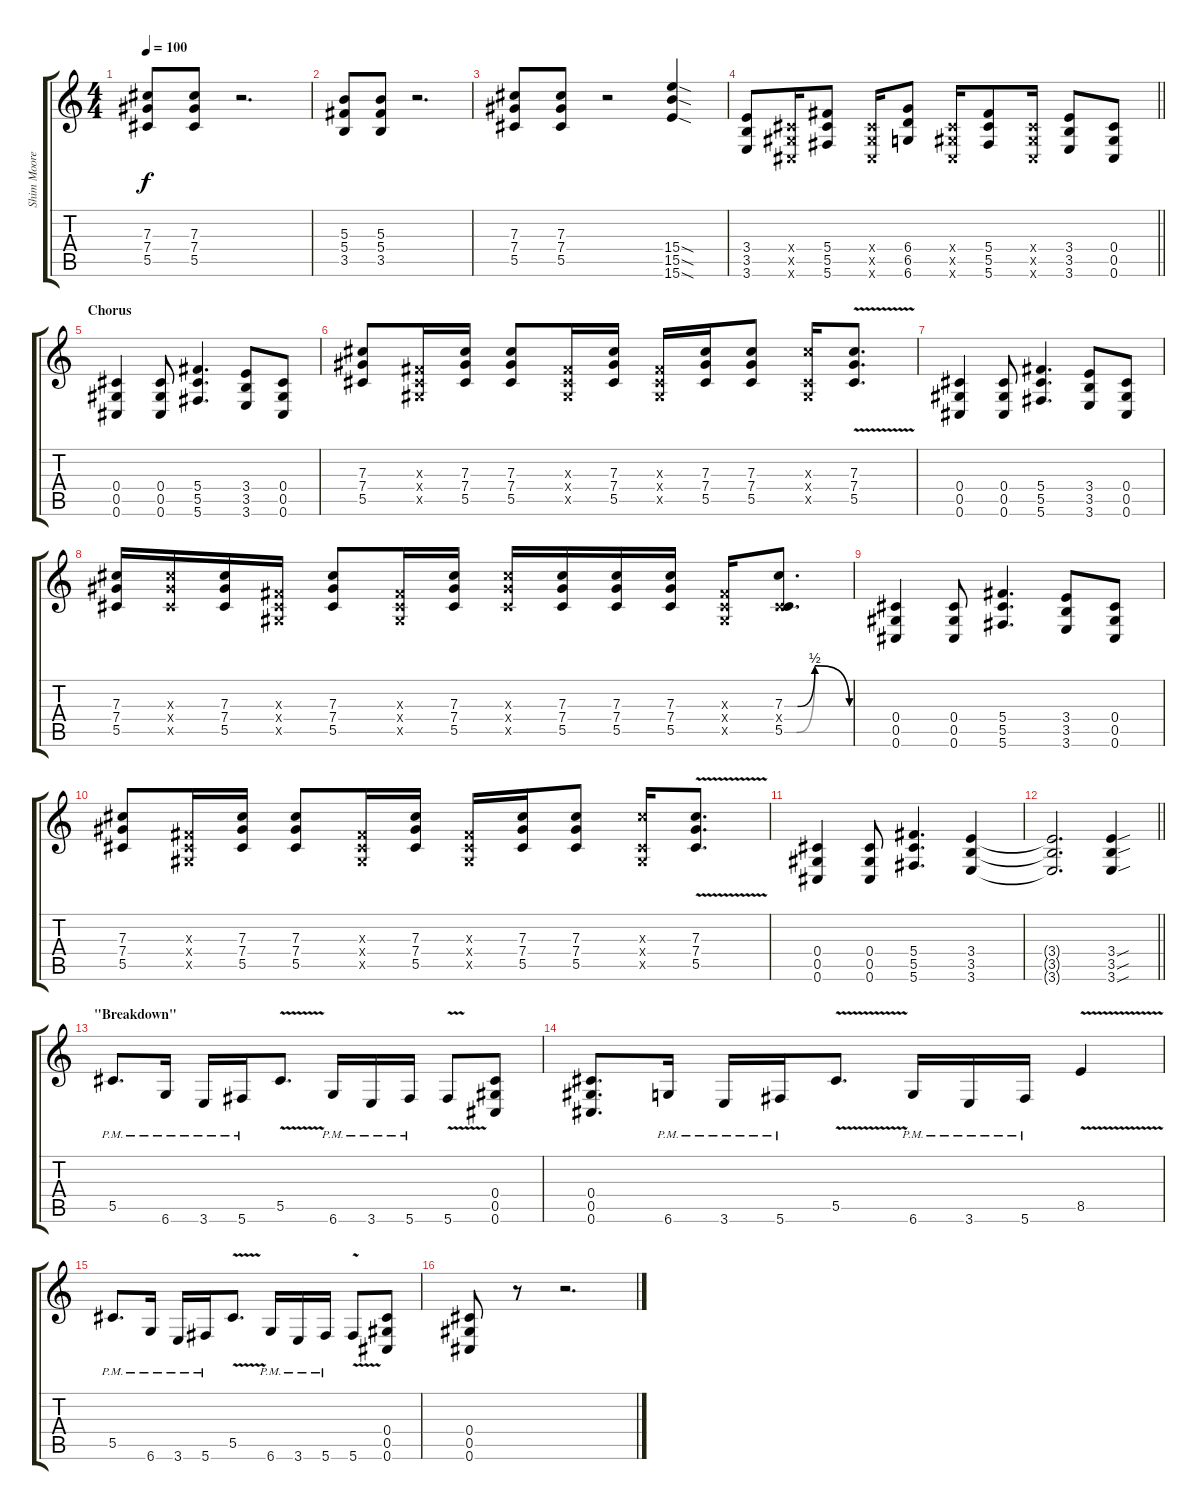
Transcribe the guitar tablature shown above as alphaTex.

\track ("Shim Moore" "Shim Moore") {instrument distortionguitar}
\staff {score tabs}
\tuning (Eb4 Bb3 Gb3 Db3 Ab2 Db2) {hide}
\ts (4 4)
\tempo 100
\clef g2
\ks c
(7.3 7.4 5.5).8{dy f} (7.3 7.4 5.5).8 r.2{d} |
(5.3 5.4 3.5).8 (5.3 5.4 3.5).8 r.2{d} |
(7.3 7.4 5.5).8 (7.3 7.4 5.5).8 r.2 (15.4{sod} 15.5{sod} 15.6{sod}).4 |
\barLineRight lightlight
(3.4 3.5 3.6).8 (0.4{x} 0.5{x} 0.6{x}).16 (5.4 5.5 5.6).8 (0.4{x} 0.5{x} 0.6{x}).16 (6.4 6.5 6.6).8 (0.4{x} 0.5{x} 0.6{x}).16 (5.4 5.5 5.6).8 (0.4{x} 0.5{x} 0.6{x}).16 (3.4 3.5 3.6).8 (0.4 0.5 0.6).8 |
\section ("" "Chorus")
(0.4 0.5 0.6).4 (0.4 0.5 0.6).8 (5.4 5.5 5.6).4{d} (3.4 3.5 3.6).8 (0.4 0.5 0.6).8 |
(7.3 7.4 5.5).8 (0.3{x} 0.4{x} 0.5{x}).16 (7.3 7.4 5.5).16 (7.3 7.4 5.5).8 (0.3{x} 0.4{x} 0.5{x}).16 (7.3 7.4 5.5).16 (0.3{x} 0.4{x} 0.5{x}).16 (7.3 7.4 5.5).16 (7.3 7.4 5.5).8 (7.3{x} 0.4{x} 0.5{x}).16 (7.3{v} 7.4 5.5).8{d} |
(0.4 0.5 0.6).4 (0.4 0.5 0.6).8 (5.4 5.5 5.6).4{d} (3.4 3.5 3.6).8 (0.4 0.5 0.6).8 |
(7.3 7.4 5.5).16 (7.3{x} 7.4{x} 5.5{x}).16 (7.3 7.4 5.5).16 (0.3{x} 0.4{x} 0.5{x}).16 (7.3 7.4 5.5).8 (0.3{x} 0.4{x} 0.5{x}).16 (7.3 7.4 5.5).16 (7.3{x} 7.4{x} 5.5{x}).16 (7.3 7.4 5.5).16 (7.3 7.4 5.5).16 (7.3 7.4 5.5).16 (0.3{x} 0.4{x} 0.5{x}).16 (7.3{be (custom 0 0 12 0 28 2 60 0)} 0.4{x} 5.5{be (custom 0 0 11 0 28 2 60 0)}).8{d} |
(0.4 0.5 0.6).4 (0.4 0.5 0.6).8 (5.4 5.5 5.6).4{d} (3.4 3.5 3.6).8 (0.4 0.5 0.6).8 |
(7.3 7.4 5.5).8 (0.3{x} 0.4{x} 0.5{x}).16 (7.3 7.4 5.5).16 (7.3 7.4 5.5).8 (0.3{x} 0.4{x} 0.5{x}).16 (7.3 7.4 5.5).16 (0.3{x} 0.4{x} 0.5{x}).16 (7.3 7.4 5.5).16 (7.3 7.4 5.5).8 (7.3{x} 0.4{x} 0.5{x}).16 (7.3{v} 7.4 5.5).8{d} |
(0.4 0.5 0.6).4 (0.4 0.5 0.6).8 (5.4 5.5 5.6).4{d} (3.4 3.5 3.6).4 |
\barLineRight lightlight
(3.4{t} 3.5{t} 3.6{t}).2{d} (3.4{sou} 3.5{sou} 3.6{sou}).4 |
\section ("" "\"Breakdown\"")
5.5{pm}.8{d} 6.6{pm}.16 3.6{pm}.16 5.6{pm}.16 5.5{v}.8{d} 6.6{pm}.16 3.6{pm}.16 5.6{pm}.16 5.6{v}.8 (0.4 0.5 0.6).8 |
(0.4 0.5 0.6).8{d} 6.6{pm}.16 3.6{pm}.16 5.6{pm}.16 5.5{v}.8{d} 6.6{pm}.16 3.6{pm}.16 5.6{pm}.16 8.5{v}.4 |
5.5{pm}.8{d} 6.6{pm}.16 3.6{pm}.16 5.6{pm}.16 5.5{v}.8{d} 6.6{pm}.16 3.6{pm}.16 5.6{pm}.16 5.6{v}.8 (0.4 0.5 0.6).8 |
(0.4 0.5 0.6).8 r.8 r.2{d}
